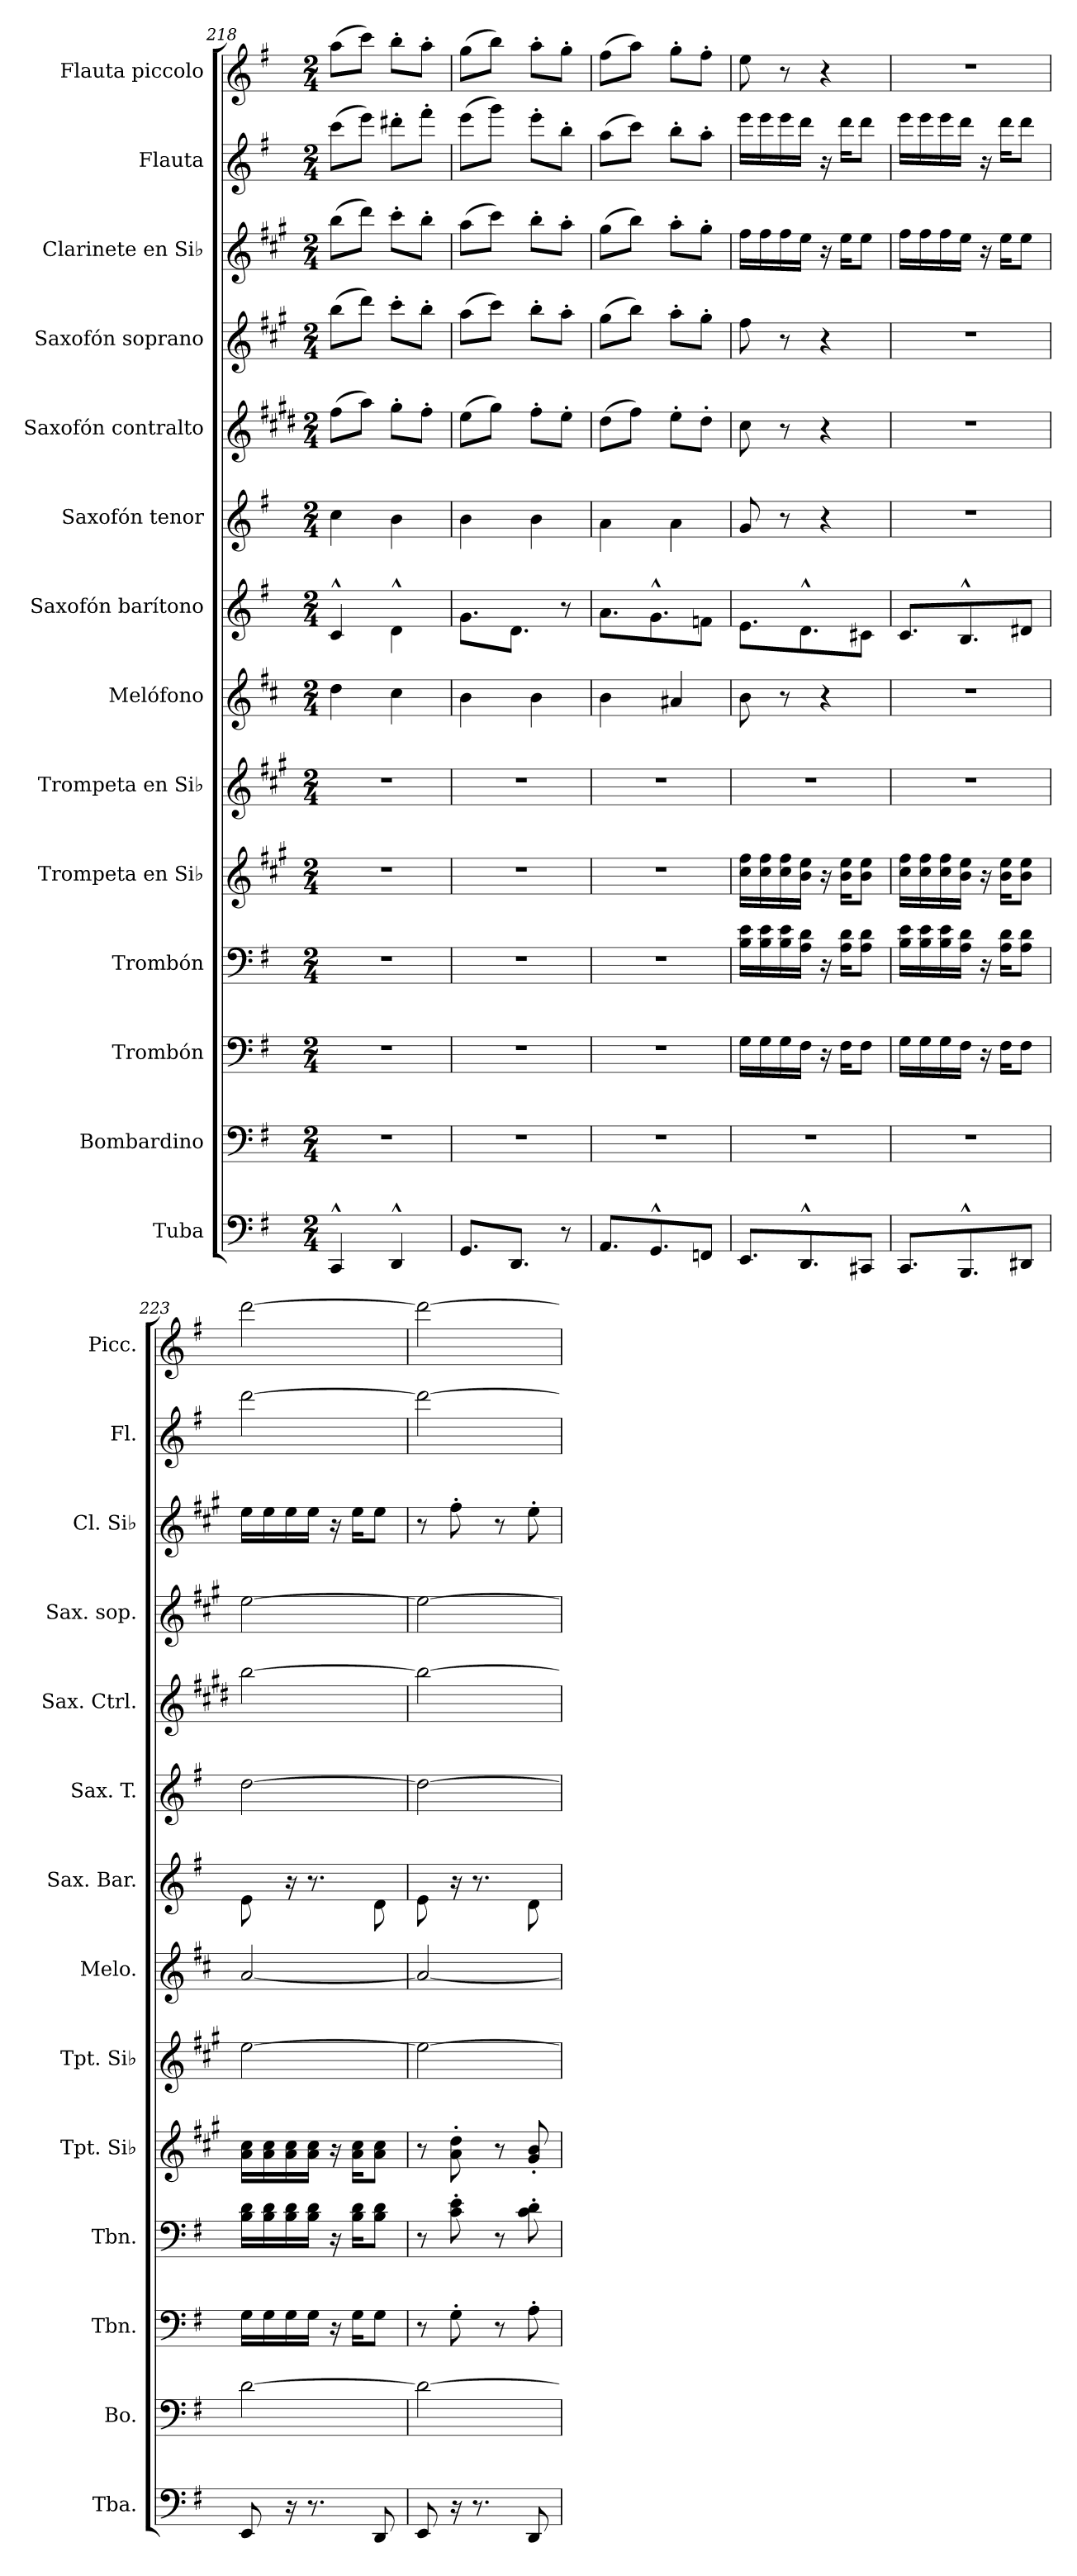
**kern	**kern	**kern	**kern	**kern	**kern	**kern	**kern	**kern	**kern	**kern	**kern	**kern	**kern
*part14	*part13	*part12	*part11	*part10	*part9	*part8	*part7	*part6	*part5	*part4	*part3	*part2	*part1
*staff14	*staff13	*staff12	*staff11	*staff10	*staff9	*staff8	*staff7	*staff6	*staff5	*staff4	*staff3	*staff2	*staff1
*I"Tuba	*I"Bombardino	*I"Trombón	*I"Trombón	*I"Trompeta en Si♭	*I"Trompeta en Si♭	*I"Melófono	*I"Saxofón barítono	*I"Saxofón tenor	*I"Saxofón contralto	*I"Saxofón soprano	*I"Clarinete en Si♭	*I"Flauta	*I"Flauta piccolo
*I'Tba.	*I'Bo.	*I'Tbn.	*I'Tbn.	*I'Tpt. Si♭	*I'Tpt. Si♭	*I'Melo.	*I'Sax. Bar.	*I'Sax. T.	*I'Sax. Ctrl.	*I'Sax. sop.	*I'Cl. Si♭	*I'Fl.	*I'Picc.
*clefF4	*clefF4	*clefF4	*clefF4	*clefG2	*clefG2	*clefG2	*clefG2	*clefG2	*clefG2	*clefG2	*clefG2	*clefG2	*clefG2
*	*	*	*	*ITrd1c2	*ITrd1c2	*ITrd4c7	*ITrd12c21	*ITrd8c14	*ITrd5c9	*ITrd1c2	*ITrd1c2	*	*ITrd-7c-12
*k[f#]	*k[f#]	*k[f#]	*k[f#]	*k[f#]	*k[f#]	*k[f#]	*k[f#]	*k[f#]	*k[f#]	*k[f#]	*k[f#]	*k[f#]	*k[f#]
*M2/4	*M2/4	*M2/4	*M2/4	*M2/4	*M2/4	*M2/4	*M2/4	*M2/4	*M2/4	*M2/4	*M2/4	*M2/4	*M2/4
=218	=218	=218	=218	=218	=218	=218	=218	=218	=218	=218	=218	=218	=218
4CC^^/	2r	2r	2r	2r	2r	4g\	4C^^/	4c\	(>8a\L	(>8aa\L	(>8aa\L	(>8ccc\L	(>8aaa\L
.	.	.	.	.	.	.	.	.	8cc\J)	8ccc\J)	8ccc\J)	8eee\J)	8cccc\J)
4DD^^/	.	.	.	.	.	4f#\	4D^^\	4B\	8b'\L	8bb'\L	8bb'\L	8ddd#X'\L	8bbb'\L
.	.	.	.	.	.	.	.	.	8a'\J	8aa'\J	8aa'\J	8fff#'\J	8aaa'\J
=219	=219	=219	=219	=219	=219	=219	=219	=219	=219	=219	=219	=219	=219
8.GG/L	2r	2r	2r	2r	2r	4e\	8.G\L	4B\	(>8g\L	(>8gg\L	(>8gg\L	(>8eee\L	(>8ggg\L
.	.	.	.	.	.	.	.	.	8b\J)	8bb\J)	8bb\J)	8ggg\J)	8bbb\J)
8.DD/J	.	.	.	.	.	.	8.D\J	.	.	.	.	.	.
.	.	.	.	.	.	4e\	.	4B\	8a'\L	8aa'\L	8aa'\L	8eee'\L	8aaa'\L
8r	.	.	.	.	.	.	8r	.	8g'\J	8gg'\J	8gg'\J	8bb'\J	8ggg'\J
=220	=220	=220	=220	=220	=220	=220	=220	=220	=220	=220	=220	=220	=220
8.AA/L	2r	2r	2r	2r	2r	4e\	8.A\L	4A\	(>8f#\L	(>8ff#\L	(>8ff#\L	(>8aa\L	(>8fff#\L
.	.	.	.	.	.	.	.	.	8a\J)	8aa\J)	8aa\J)	8ccc\J)	8aaa\J)
8.GG^^/	.	.	.	.	.	.	8.G^^\	.	.	.	.	.	.
.	.	.	.	.	.	4d#X/	.	4A\	8g'\L	8gg'\L	8gg'\L	8bb'\L	8ggg'\L
8FFn/J	.	.	.	.	.	.	8Fn\J	.	8f#'\J	8ff#'\J	8ff#'\J	8aa'\J	8fff#'\J
!!LO:PB:g=z
=221	=221	=221	=221	=221	=221	=221	=221	=221	=221	=221	=221	=221	=221
8.EE/L	2r	16G\LL	16B\ 16e\LL	16b\ 16ee\LL	2r	8e\	8.E\L	8G/	8e\	8ee\	16ee\LL	16eee\LL	8eee\
.	.	16G\	16B\ 16e\	16b\ 16ee\	.	.	.	.	.	.	16ee\	16eee\	.
.	.	16G\	16B\ 16e\	16b\ 16ee\	.	8r	.	8r	8r	8r	16ee\	16eee\	8r
8.DD^^/	.	16F#\JJ	16A\ 16d\JJ	16a\ 16dd\JJ	.	.	8.D^^\	.	.	.	16dd\JJ	16ddd\JJ	.
.	.	16r	16r	16r	.	4r	.	4r	4r	4r	16r	16r	4r
.	.	16F#\KL	16A\ 16d\KL	16a\ 16dd\KL	.	.	.	.	.	.	16dd\KL	16ddd\KL	.
8CC#X/J	.	8F#\J	8A\ 8d\J	8a\ 8dd\J	.	.	8C#X\J	.	.	.	8dd\J	8ddd\J	.
=222	=222	=222	=222	=222	=222	=222	=222	=222	=222	=222	=222	=222	=222
8.CC/L	2r	16G\LL	16B\ 16e\LL	16b\ 16ee\LL	2r	2r	8.C/L	2r	2r	2r	16ee\LL	16eee\LL	2r
.	.	16G\	16B\ 16e\	16b\ 16ee\	.	.	.	.	.	.	16ee\	16eee\	.
.	.	16G\	16B\ 16e\	16b\ 16ee\	.	.	.	.	.	.	16ee\	16eee\	.
8.BBB^^/	.	16F#\JJ	16A\ 16d\JJ	16a\ 16dd\JJ	.	.	8.BB^^/	.	.	.	16dd\JJ	16ddd\JJ	.
.	.	16r	16r	16r	.	.	.	.	.	.	16r	16r	.
.	.	16F#\KL	16A\ 16d\KL	16a\ 16dd\KL	.	.	.	.	.	.	16dd\KL	16ddd\KL	.
8DD#X/J	.	8F#\J	8A\ 8d\J	8a\ 8dd\J	.	.	8D#X/J	.	.	.	8dd\J	8ddd\J	.
=223	=223	=223	=223	=223	=223	=223	=223	=223	=223	=223	=223	=223	=223
8EE/	[2d\	16G\LL	16B\ 16d\LL	16g\ 16b\LL	[2dd\	[2d/	8E\	[2d\	[2dd\	[2dd\	16dd\LL	[2ddd\	[2dddd\
.	.	16G\	16B\ 16d\	16g\ 16b\	.	.	.	.	.	.	16dd\	.	.
16r	.	16G\	16B\ 16d\	16g\ 16b\	.	.	16r	.	.	.	16dd\	.	.
8.r	.	16G\JJ	16B\ 16d\JJ	16g\ 16b\JJ	.	.	8.r	.	.	.	16dd\JJ	.	.
.	.	16r	16r	16r	.	.	.	.	.	.	16r	.	.
.	.	16G\KL	16B\ 16d\KL	16g\ 16b\KL	.	.	.	.	.	.	16dd\KL	.	.
8DD/	.	8G\J	8B\ 8d\J	8g\ 8b\J	.	.	8D\	.	.	.	8dd\J	.	.
=224	=224	=224	=224	=224	=224	=224	=224	=224	=224	=224	=224	=224	=224
8EE/	2d\_	8r	8r	8r	2dd\_	2d/_	8E\	2d\_	2dd\_	2dd\_	8r	2ddd\_	2dddd\_
16r	.	8G'\	8c\' 8e\'	8g\' 8cc\'	.	.	16r	.	.	.	8ee'\	.	.
8.r	.	.	.	.	.	.	8.r	.	.	.	.	.	.
.	.	8r	8r	8r	.	.	.	.	.	.	8r	.	.
8DD/	.	8A'\	8c\' 8d\'	8f#/' 8a/'	.	.	8D\	.	.	.	8dd'\	.	.
=	=	=	=	=	=	=	=	=	=	=	=	=	=
*-	*-	*-	*-	*-	*-	*-	*-	*-	*-	*-	*-	*-	*-
